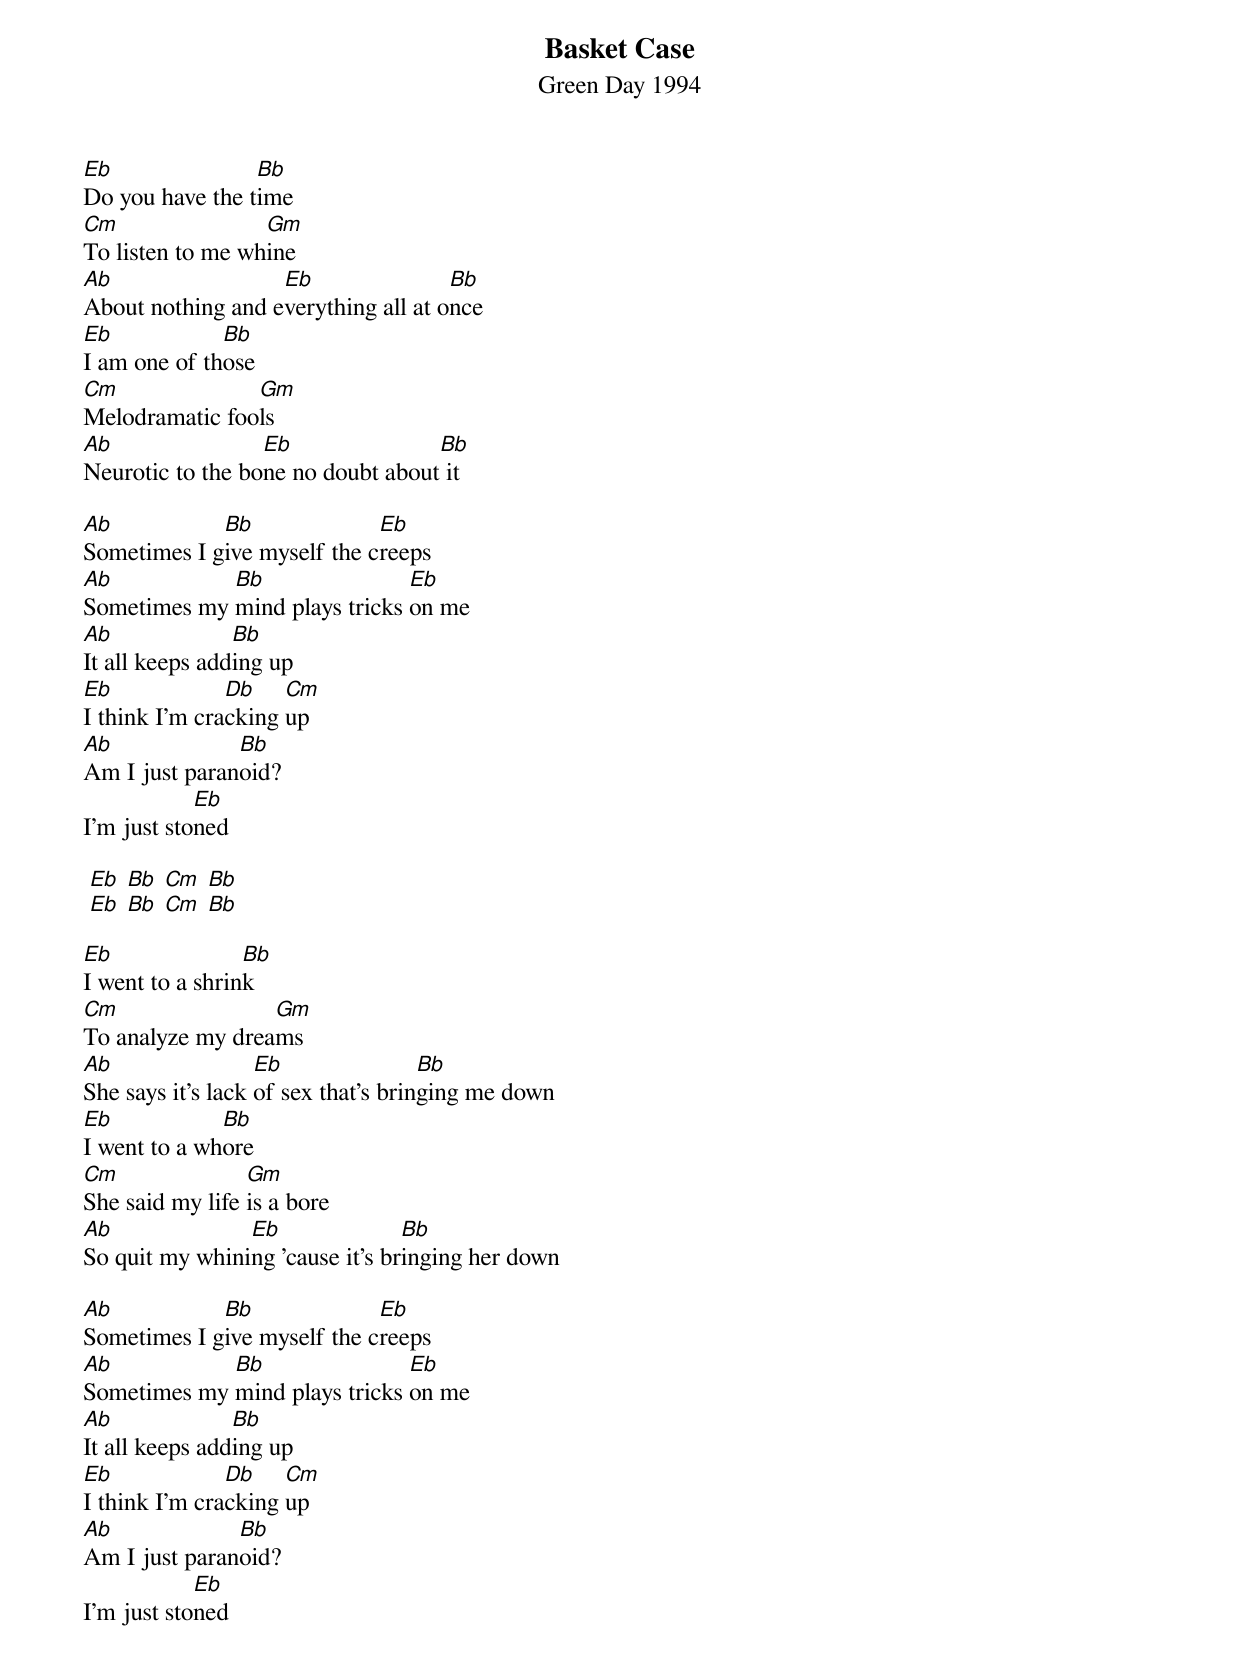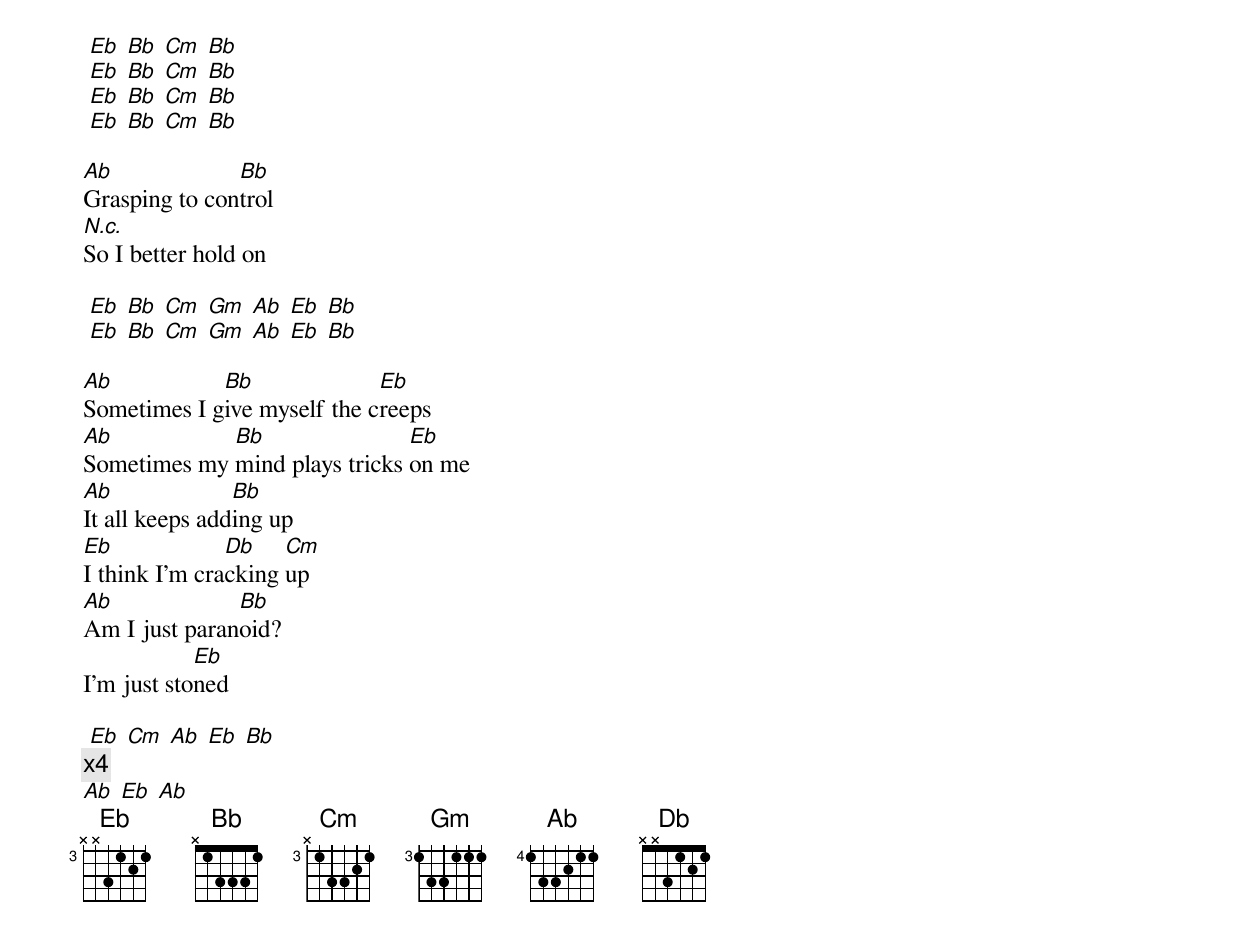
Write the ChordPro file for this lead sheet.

{title: Basket Case}
{subtitle: Green Day 1994}
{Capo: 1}

[Eb]Do you have the t[Bb]ime
[Cm]To listen to me wh[Gm]ine
[Ab]About nothing and e[Eb]verything all at o[Bb]nce
[Eb]I am one of th[Bb]ose
[Cm]Melodramatic foo[Gm]ls
[Ab]Neurotic to the bo[Eb]ne no doubt about[Bb] it

[Ab]Sometimes I g[Bb]ive myself the c[Eb]reeps
[Ab]Sometimes my [Bb]mind plays tricks [Eb]on me
[Ab]It all keeps add[Bb]ing up
[Eb]I think I'm cra[Db]cking [Cm]up
[Ab]Am I just paran[Bb]oid?
I'm just sto[Eb]ned

 [Eb] [Bb] [Cm] [Bb]
 [Eb] [Bb] [Cm] [Bb]

[Eb]I went to a shrin[Bb]k
[Cm]To analyze my drea[Gm]ms
[Ab]She says it's lack [Eb]of sex that's brin[Bb]ging me down
[Eb]I went to a wh[Bb]ore
[Cm]She said my life [Gm]is a bore
[Ab]So quit my whini[Eb]ng 'cause it's br[Bb]inging her down

[Ab]Sometimes I g[Bb]ive myself the c[Eb]reeps
[Ab]Sometimes my [Bb]mind plays tricks [Eb]on me
[Ab]It all keeps add[Bb]ing up
[Eb]I think I'm cra[Db]cking [Cm]up
[Ab]Am I just paran[Bb]oid?
I'm just sto[Eb]ned

 [Eb] [Bb] [Cm] [Bb]
 [Eb] [Bb] [Cm] [Bb]
 [Eb] [Bb] [Cm] [Bb]
 [Eb] [Bb] [Cm] [Bb]

[Ab]Grasping to con[Bb]trol
[N.c.]So I better hold on

 [Eb] [Bb] [Cm] [Gm] [Ab] [Eb] [Bb]
 [Eb] [Bb] [Cm] [Gm] [Ab] [Eb] [Bb]

[Ab]Sometimes I g[Bb]ive myself the c[Eb]reeps
[Ab]Sometimes my [Bb]mind plays tricks [Eb]on me
[Ab]It all keeps add[Bb]ing up
[Eb]I think I'm cra[Db]cking [Cm]up
[Ab]Am I just paran[Bb]oid?
I'm just sto[Eb]ned

 [Eb] [Cm] [Ab] [Eb] [Bb]
{c:x4}
[Ab] [Eb] [Ab]
